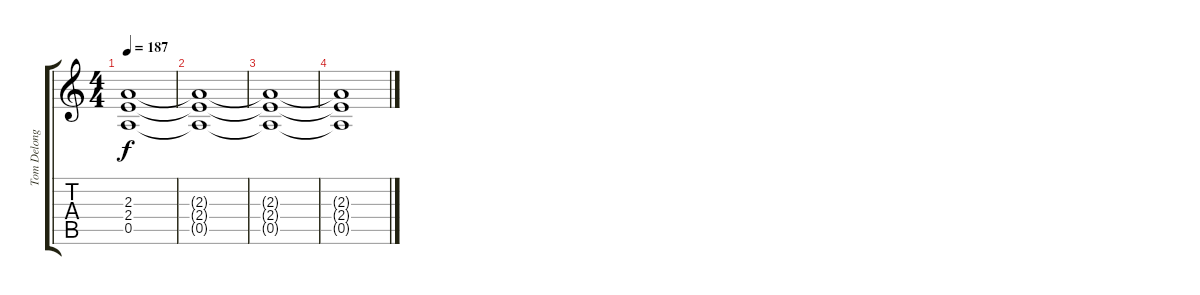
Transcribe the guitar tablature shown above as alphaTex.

\track ("Tom Delonge Rhythm Guitar" "Tom Delong") {instrument overdrivenguitar}
\staff {score tabs}
\tuning (E4 B3 G3 D3 A2 E2) {hide}
\ts (4 4)
\tempo 187
\clef g2
\ks c
(2.3 2.4 0.5).1{dy f volume 0} |
(2.3{t} 2.4{t} 0.5{t}).1 |
(2.3{t} 2.4{t} 0.5{t}).1 |
(2.3{t} 2.4{t} 0.5{t}).1
